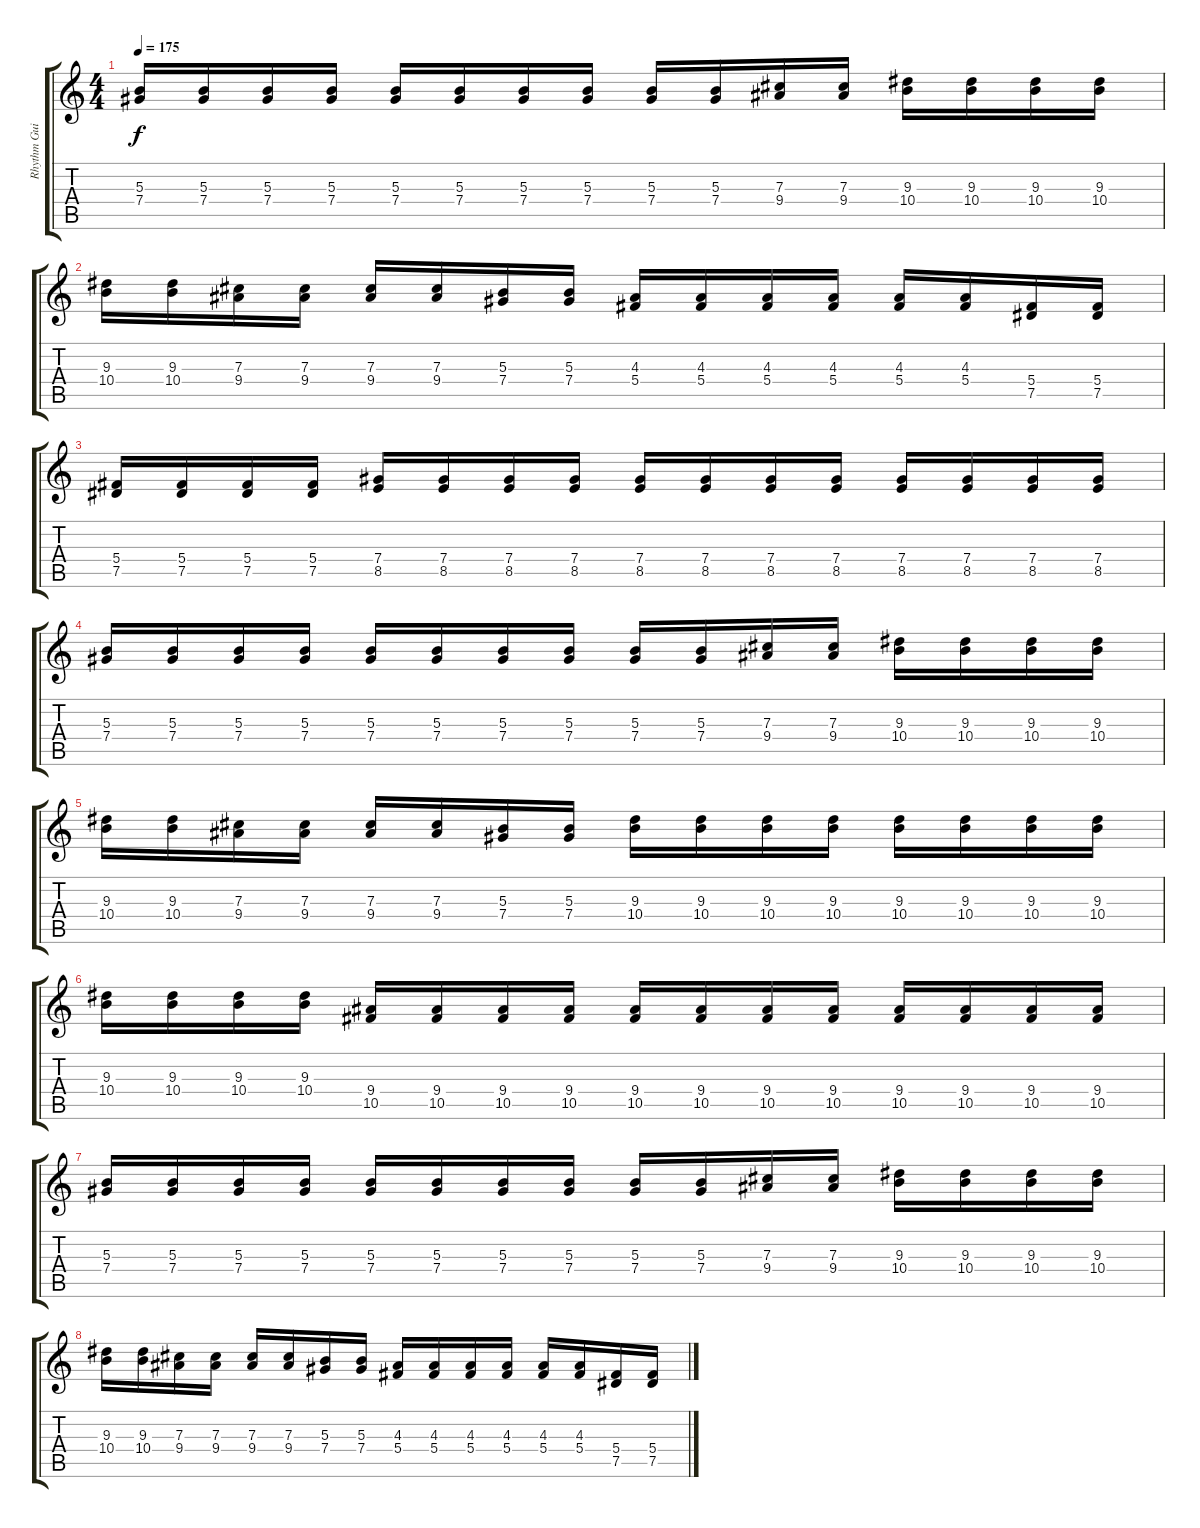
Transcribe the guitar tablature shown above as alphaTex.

\track ("Rhythm Guitar" "Rhythm Gui") {instrument distortionguitar}
\staff {score tabs}
\tuning (Eb4 Bb3 Gb3 Db3 Ab2 Eb2) {hide}
\ts (4 4)
\tempo 175
\clef g2
\ks c
(5.3 7.4).16{dy f} (5.3 7.4).16 (5.3 7.4).16 (5.3 7.4).16 (5.3 7.4).16 (5.3 7.4).16 (5.3 7.4).16 (5.3 7.4).16 (5.3 7.4).16 (5.3 7.4).16 (7.3 9.4).16 (7.3 9.4).16 (9.3 10.4).16 (9.3 10.4).16 (9.3 10.4).16 (9.3 10.4).16 |
(9.3 10.4).16 (9.3 10.4).16 (7.3 9.4).16 (7.3 9.4).16 (7.3 9.4).16 (7.3 9.4).16 (5.3 7.4).16 (5.3 7.4).16 (4.3 5.4).16 (4.3 5.4).16 (4.3 5.4).16 (4.3 5.4).16 (4.3 5.4).16 (4.3 5.4).16 (5.4 7.5).16 (5.4 7.5).16 |
(5.4 7.5).16 (5.4 7.5).16 (5.4 7.5).16 (5.4 7.5).16 (7.4 8.5).16 (7.4 8.5).16 (7.4 8.5).16 (7.4 8.5).16 (7.4 8.5).16 (7.4 8.5).16 (7.4 8.5).16 (7.4 8.5).16 (7.4 8.5).16 (7.4 8.5).16 (7.4 8.5).16 (7.4 8.5).16 |
(5.3 7.4).16 (5.3 7.4).16 (5.3 7.4).16 (5.3 7.4).16 (5.3 7.4).16 (5.3 7.4).16 (5.3 7.4).16 (5.3 7.4).16 (5.3 7.4).16 (5.3 7.4).16 (7.3 9.4).16 (7.3 9.4).16 (9.3 10.4).16 (9.3 10.4).16 (9.3 10.4).16 (9.3 10.4).16 |
(9.3 10.4).16 (9.3 10.4).16 (7.3 9.4).16 (7.3 9.4).16 (7.3 9.4).16 (7.3 9.4).16 (5.3 7.4).16 (5.3 7.4).16 (9.3 10.4).16 (9.3 10.4).16 (9.3 10.4).16 (9.3 10.4).16 (9.3 10.4).16 (9.3 10.4).16 (9.3 10.4).16 (9.3 10.4).16 |
(9.3 10.4).16 (9.3 10.4).16 (9.3 10.4).16 (9.3 10.4).16 (9.4 10.5).16 (9.4 10.5).16 (9.4 10.5).16 (9.4 10.5).16 (9.4 10.5).16 (9.4 10.5).16 (9.4 10.5).16 (9.4 10.5).16 (9.4 10.5).16 (9.4 10.5).16 (9.4 10.5).16 (9.4 10.5).16 |
(5.3 7.4).16 (5.3 7.4).16 (5.3 7.4).16 (5.3 7.4).16 (5.3 7.4).16 (5.3 7.4).16 (5.3 7.4).16 (5.3 7.4).16 (5.3 7.4).16 (5.3 7.4).16 (7.3 9.4).16 (7.3 9.4).16 (9.3 10.4).16 (9.3 10.4).16 (9.3 10.4).16 (9.3 10.4).16 |
(9.3 10.4).16 (9.3 10.4).16 (7.3 9.4).16 (7.3 9.4).16 (7.3 9.4).16 (7.3 9.4).16 (5.3 7.4).16 (5.3 7.4).16 (4.3 5.4).16 (4.3 5.4).16 (4.3 5.4).16 (4.3 5.4).16 (4.3 5.4).16 (4.3 5.4).16 (5.4 7.5).16 (5.4 7.5).16
